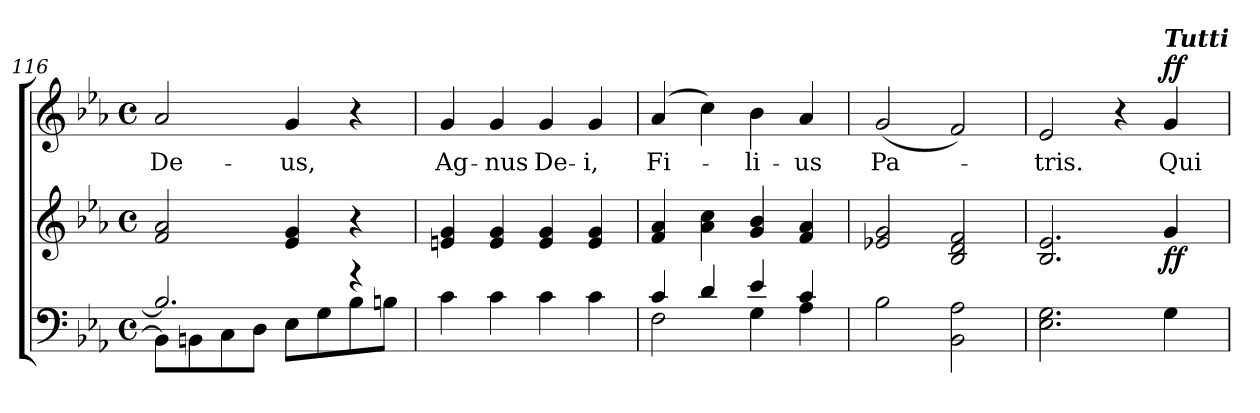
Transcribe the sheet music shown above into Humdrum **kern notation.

**kern	**kern	**dynam	**kern	**text	**dynam
*part2	*part2	*part2	*part1	*part1	*part1
*staff3	*staff2	*staff2/3	*staff1	*staff1	*staff1
*clefF4	*clefG2	*	*clefG2	*	*
*k[b-e-a-]	*k[b-e-a-]	*	*k[b-e-a-]	*	*
*E-:	*E-:	*	*E-:	*	*
*M4/4	*M4/4	*	*M4/4	*	*
*met(c)	*met(c)	*	*met(c)	*	*
=116	=116	=116	=116	=116	=116
*^	*	*	*	*	*
!	!	!	!	!	!LO:LY:b	!
2.B-/]	8BB-\L]	2f/ 2a-/	.	2a-/	De-	.
.	8BBn\	.	.	.	.	.
.	8C\	.	.	.	.	.
.	8D\J	.	.	.	.	.
!	!	!	!	!	!LO:LY:b	!
.	8E-\L	4e-/ 4g/	.	4g/	-us,	.
.	8G\	.	.	.	.	.
4rf	8B-\	4r	.	4r	.	.
.	8Bn\J	.	.	.	.	.
=117	=117	=117	=117	=117	=117	=117
!	!	!	!	!	!LO:LY:b	!
*v	*v	*	*	*	*	*
4c\	4en/ 4g/	.	4g/	Ag-	.
!	!	!	!	!LO:LY:b	!
4c\	4e/ 4g/	.	4g/	-nus	.
!	!	!	!	!LO:LY:b	!
4c\	4e/ 4g/	.	4g/	De-	.
!	!	!	!	!LO:LY:b	!
4c\	4e/ 4g/	.	4g/	-i,	.
!!LO:LB:g=z
=118	=118	=118	=118	=118	=118
*^	*	*	*	*	*
!	!	!	!	!	!LO:LY:b	!
4c/	2F\	4f/ 4a-/	.	(4a-/	Fi-	.
4d/	.	4a-\ 4cc\	.	4cc\)	.	.
!	!	!	!	!	!LO:LY:b	!
4e-/	4G\	4g/ 4b-/	.	4b-\	-li-	.
!	!	!	!	!	!LO:LY:b	!
4c/	4A-\	4f/ 4a-/	.	4a-/	-us	.
=119	=119	=119	=119	=119	=119	=119
!	!	!	!	!	!LO:LY:b	!
*v	*v	*	*	*	*	*
2B-\	2e-X/ 2g/	.	(<2g/	Pa-	.
2BB-\ 2A-\	2B-/ 2d/ 2f/	.	2f/)	.	.
=120	=120	=120	=120	=120	=120
!	!	!	!	!LO:LY:b	!
2.E-\ 2.G\	2.B-/ 2.e-/	.	2e-/	-tris.	.
.	.	.	4r	.	.
!	!	!	!LO:TX:a:Bi:t=Tutti	!	!
!	!	!LO:DY:b	!	!LO:LY:b	!LO:DY:a
4G\	4g/	ff	4g/	Qui	ff
=	=	=	=	=	=
*-	*-	*-	*-	*-	*-
